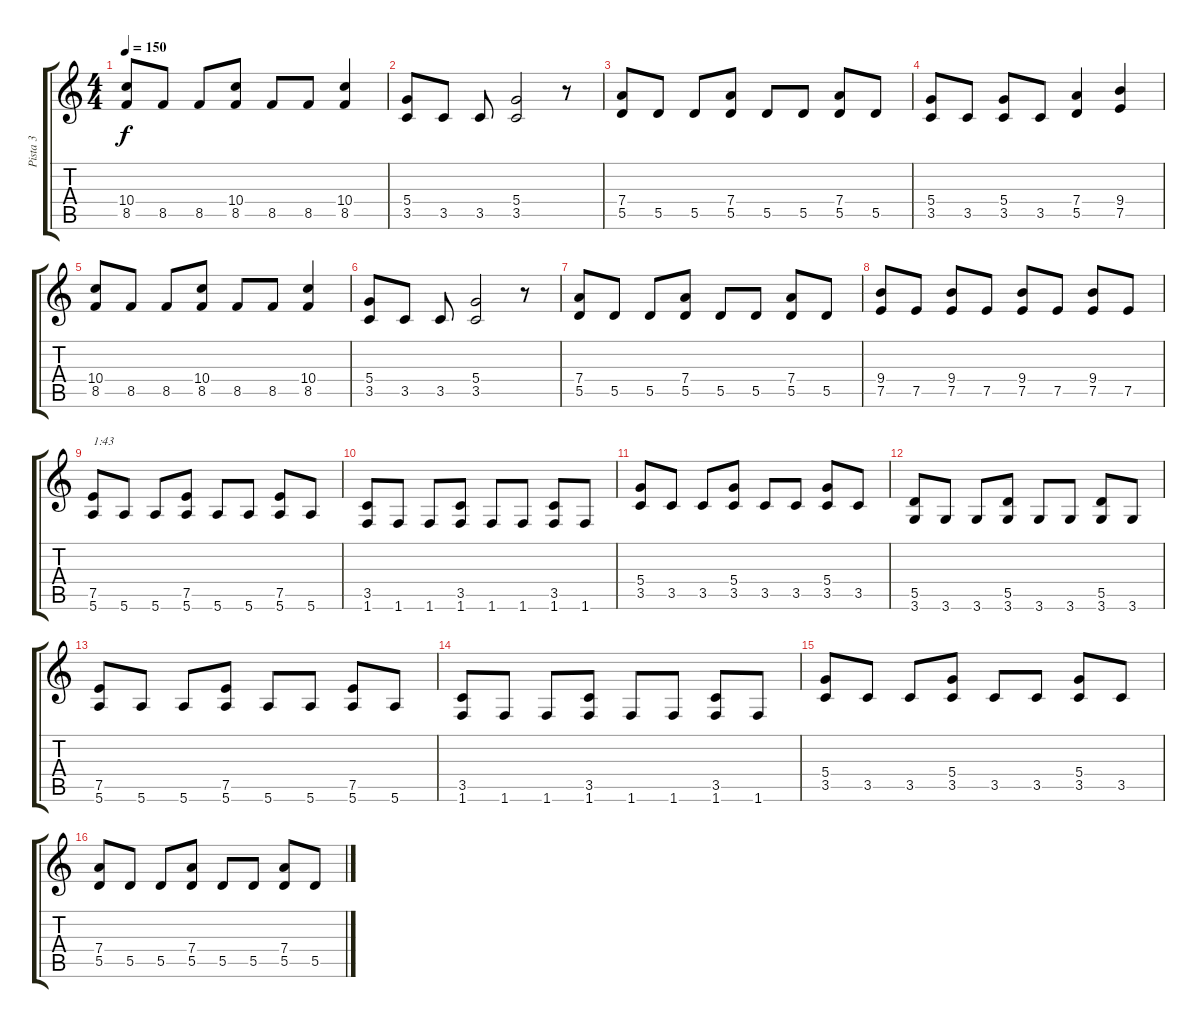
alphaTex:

\track ("Pista 3" "Pista 3") {instrument distortionguitar}
\staff {score tabs}
\tuning (E4 B3 G3 D3 A2 E2) {hide}
\ts (4 4)
\tempo 150
\clef g2
\ks c
(10.4 8.5).8{dy f} 8.5.8 8.5.8 (10.4 8.5).8 8.5.8 8.5.8 (10.4 8.5).4 |
(5.4 3.5).8 3.5.8 3.5.8 (5.4 3.5).2 r.8 |
(7.4 5.5).8 5.5.8 5.5.8 (7.4 5.5).8 5.5.8 5.5.8 (7.4 5.5).8 5.5.8 |
(5.4 3.5).8 3.5.8 (5.4 3.5).8 3.5.8 (7.4 5.5).4 (9.4 7.5).4 |
(10.4 8.5).8 8.5.8 8.5.8 (10.4 8.5).8 8.5.8 8.5.8 (10.4 8.5).4 |
(5.4 3.5).8 3.5.8 3.5.8 (5.4 3.5).2 r.8 |
(7.4 5.5).8 5.5.8 5.5.8 (7.4 5.5).8 5.5.8 5.5.8 (7.4 5.5).8 5.5.8 |
(9.4 7.5).8 7.5.8 (9.4 7.5).8 7.5.8 (9.4 7.5).8 7.5.8 (9.4 7.5).8 7.5.8 |
(7.5 5.6).8{txt "1:43"} 5.6.8 5.6.8 (7.5 5.6).8 5.6.8 5.6.8 (7.5 5.6).8 5.6.8 |
(3.5 1.6).8 1.6.8 1.6.8 (3.5 1.6).8 1.6.8 1.6.8 (3.5 1.6).8 1.6.8 |
(5.4 3.5).8 3.5.8 3.5.8 (5.4 3.5).8 3.5.8 3.5.8 (5.4 3.5).8 3.5.8 |
(5.5 3.6).8 3.6.8 3.6.8 (5.5 3.6).8 3.6.8 3.6.8 (5.5 3.6).8 3.6.8 |
(7.5 5.6).8 5.6.8 5.6.8 (7.5 5.6).8 5.6.8 5.6.8 (7.5 5.6).8 5.6.8 |
(3.5 1.6).8 1.6.8 1.6.8 (3.5 1.6).8 1.6.8 1.6.8 (3.5 1.6).8 1.6.8 |
(5.4 3.5).8 3.5.8 3.5.8 (5.4 3.5).8 3.5.8 3.5.8 (5.4 3.5).8 3.5.8 |
(7.4 5.5).8 5.5.8 5.5.8 (7.4 5.5).8 5.5.8 5.5.8 (7.4 5.5).8 5.5.8
